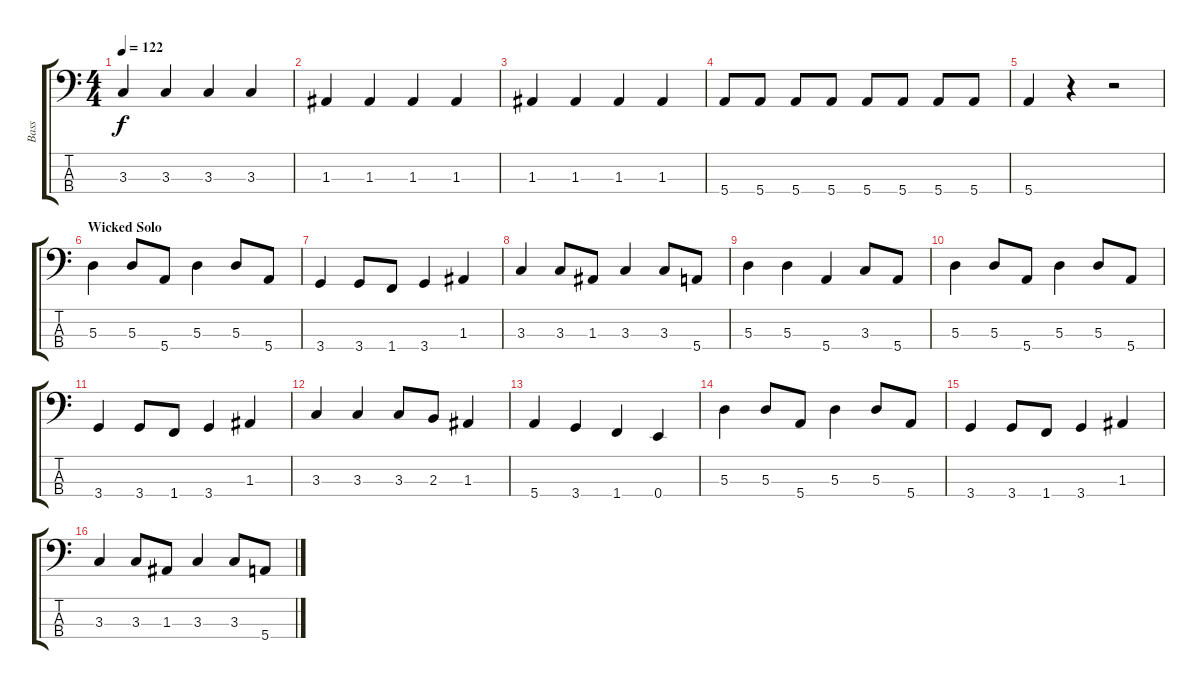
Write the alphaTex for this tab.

\track ("Bass" "Bass") {instrument electricbassfinger}
\staff {score tabs}
\tuning (G2 D2 A1 E1) {hide}
\ts (4 4)
\tempo 122
\clef f4
\ks c
3.3.4{dy f} 3.3.4 3.3.4 3.3.4 |
1.3.4 1.3.4 1.3.4 1.3.4 |
1.3.4 1.3.4 1.3.4 1.3.4 |
5.4.8 5.4.8 5.4.8 5.4.8 5.4.8 5.4.8 5.4.8 5.4.8 |
5.4.4 r.4 r.2 |
\section ("" "Wicked Solo")
5.3.4 5.3.8 5.4.8 5.3.4 5.3.8 5.4.8 |
3.4.4 3.4.8 1.4.8 3.4.4 1.3.4 |
3.3.4 3.3.8 1.3.8 3.3.4 3.3.8 5.4.8 |
5.3.4 5.3.4 5.4.4 3.3.8 5.4.8 |
5.3.4 5.3.8 5.4.8 5.3.4 5.3.8 5.4.8 |
3.4.4 3.4.8 1.4.8 3.4.4 1.3.4 |
3.3.4 3.3.4 3.3.8 2.3.8 1.3.4 |
5.4.4 3.4.4 1.4.4 0.4.4 |
5.3.4 5.3.8 5.4.8 5.3.4 5.3.8 5.4.8 |
3.4.4 3.4.8 1.4.8 3.4.4 1.3.4 |
3.3.4 3.3.8 1.3.8 3.3.4 3.3.8 5.4.8
